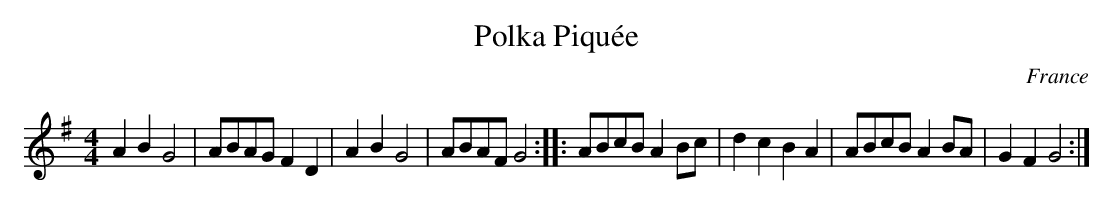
X:1
T:Polka Piquée
M:4/4
O:France
K:G major
A2B2G4|ABAGF2D2|A2B2G4|ABAFG4::\
ABcBA2Bc|d2c2B2A2|ABcBA2BA|G2F2G4:|
